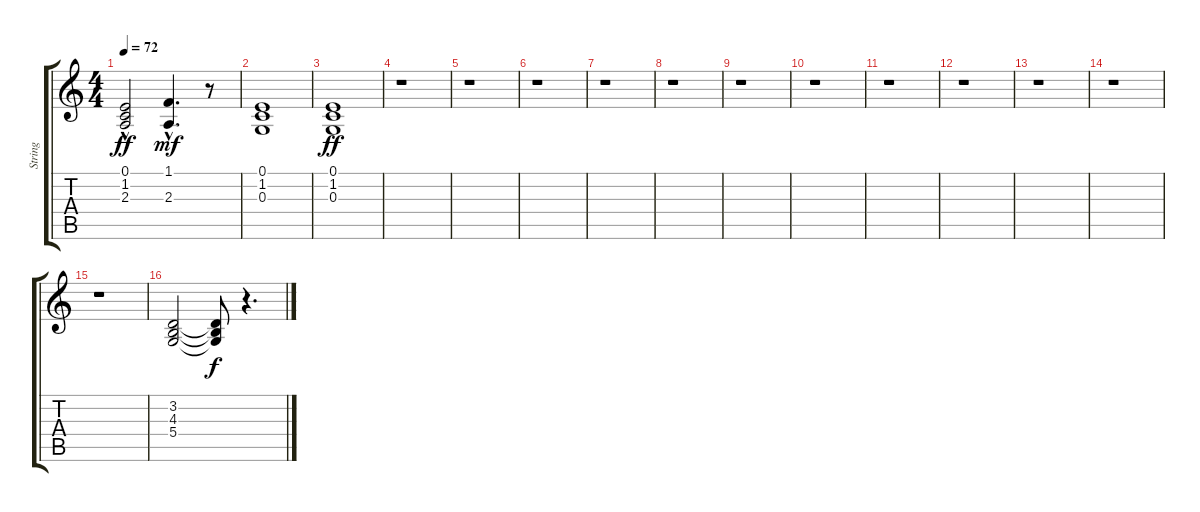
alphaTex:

\track ("String" "String") {instrument stringensemble2}
\staff {score tabs}
\tuning (E4 B3 G3 D3 A2 E2) {hide}
\ts (4 4)
\tempo 72
\clef g2
\ks c
(0.1{hac} 1.2{hac} 2.3{hac}).2{dy ff} (1.1{hac} 2.3{hac}).4{d dy mf} r.8 |
(0.1 1.2 0.3).1 |
(0.1 1.2 0.3).1{dy ff} |
r.1 |
r.1 |
r.1 |
r.1 |
r.1 |
r.1 |
r.1 |
r.1 |
r.1 |
r.1 |
r.1 |
r.1 |
(3.2 4.3 5.4).2 (3.2{t} 4.3{t} 5.4{t}).8{dy f} r.4{d}
